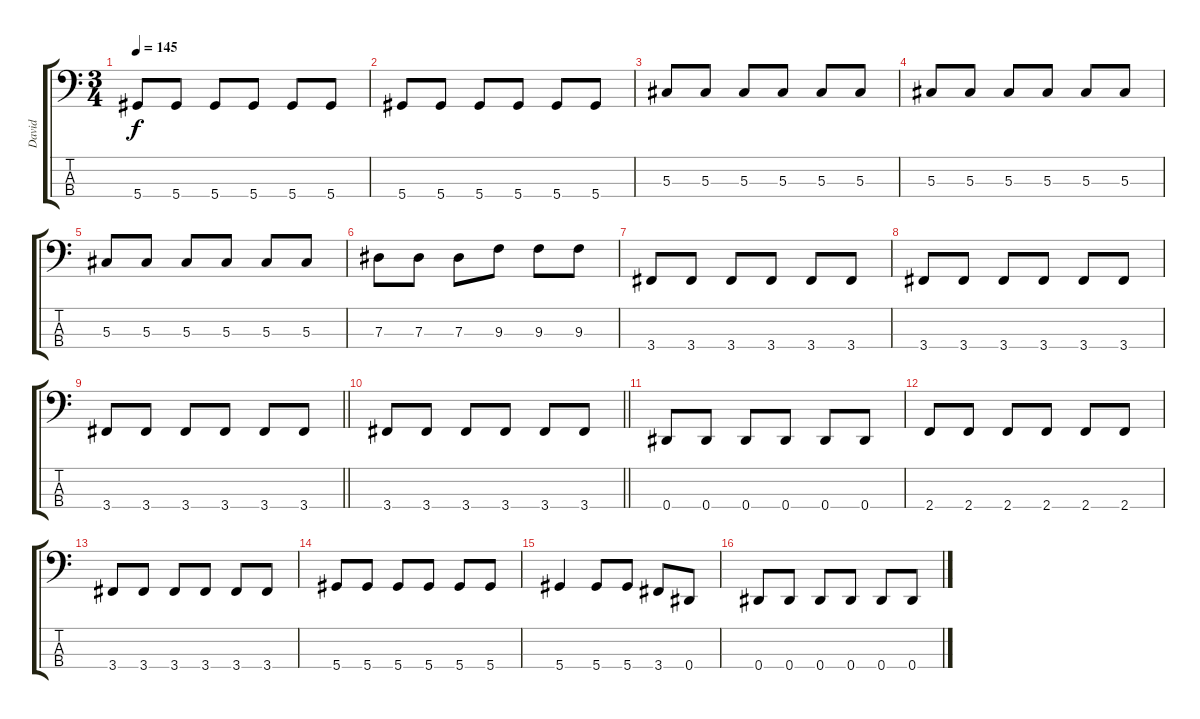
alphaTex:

\track ("David" "David") {instrument electricbasspick}
\staff {score tabs}
\tuning (Gb2 Db2 Ab1 Eb1) {hide}
\ts (3 4)
\tempo 145
\clef f4
\ks c
5.4.8{dy f} 5.4.8 5.4.8 5.4.8 5.4.8 5.4.8 |
5.4.8 5.4.8 5.4.8 5.4.8 5.4.8 5.4.8 |
5.3.8 5.3.8 5.3.8 5.3.8 5.3.8 5.3.8 |
5.3.8 5.3.8 5.3.8 5.3.8 5.3.8 5.3.8 |
5.3.8 5.3.8 5.3.8 5.3.8 5.3.8 5.3.8 |
7.3.8 7.3.8 7.3.8 9.3.8 9.3.8 9.3.8 |
3.4.8 3.4.8 3.4.8 3.4.8 3.4.8 3.4.8 |
3.4.8 3.4.8 3.4.8 3.4.8 3.4.8 3.4.8 |
\barLineRight lightlight
3.4.8 3.4.8 3.4.8 3.4.8 3.4.8 3.4.8 |
\barLineRight lightlight
3.4.8 3.4.8 3.4.8 3.4.8 3.4.8 3.4.8 |
0.4.8 0.4.8 0.4.8 0.4.8 0.4.8 0.4.8 |
2.4.8 2.4.8 2.4.8 2.4.8 2.4.8 2.4.8 |
3.4.8 3.4.8 3.4.8 3.4.8 3.4.8 3.4.8 |
5.4.8 5.4.8 5.4.8 5.4.8 5.4.8 5.4.8 |
5.4.4 5.4.8 5.4.8 3.4.8 0.4.8 |
0.4.8 0.4.8 0.4.8 0.4.8 0.4.8 0.4.8
